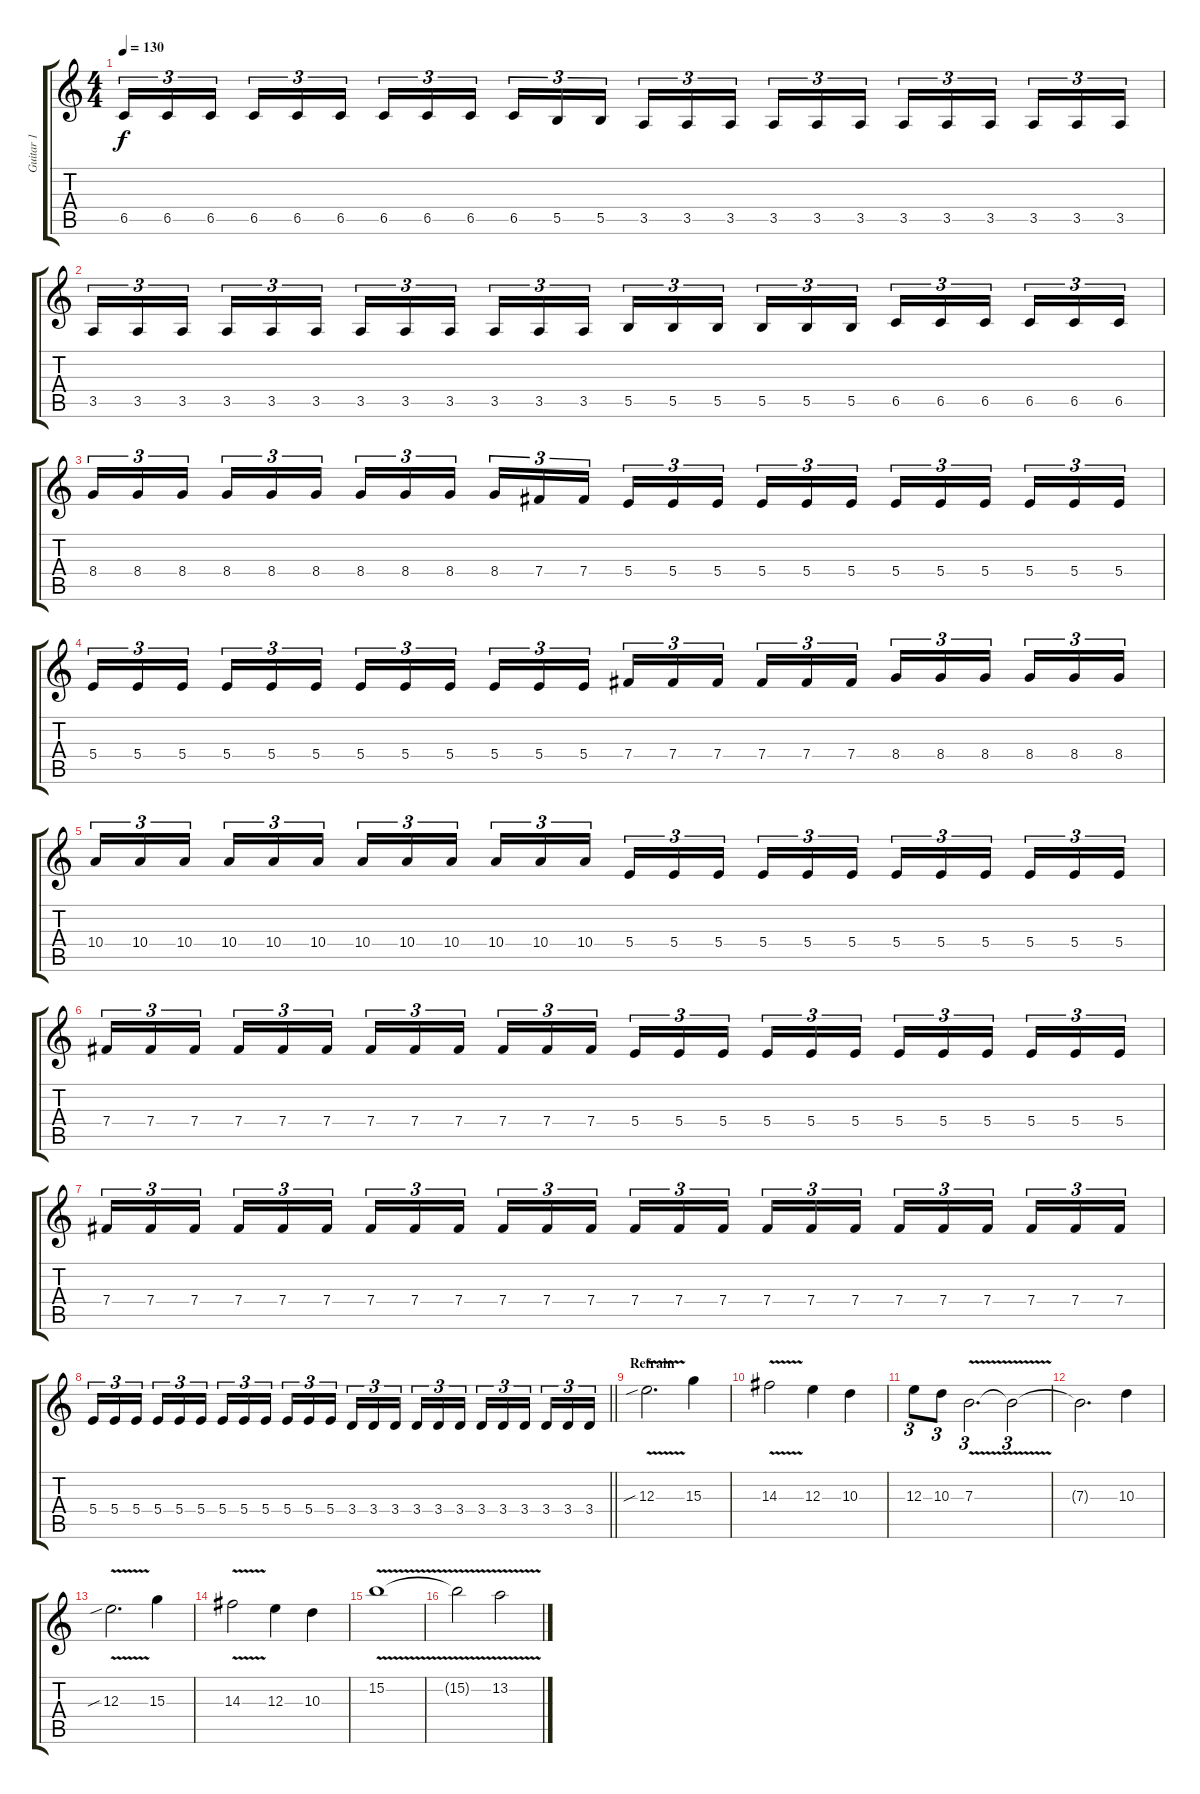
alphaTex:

\track ("Guitar 1" "Guitar 1") {instrument distortionguitar}
\staff {score tabs}
\tuning (Db4 Ab3 E3 B2 Gb2 B1) {hide}
\ts (4 4)
\tempo 130
\clef g2
\ks c
6.5.16{tu (3 2) dy f} 6.5.16{tu (3 2)} 6.5.16{tu (3 2) beam splitsecondary} 6.5.16{tu (3 2)} 6.5.16{tu (3 2)} 6.5.16{tu (3 2)} 6.5.16{tu (3 2)} 6.5.16{tu (3 2)} 6.5.16{tu (3 2) beam splitsecondary} 6.5.16{tu (3 2)} 5.5.16{tu (3 2)} 5.5.16{tu (3 2)} 3.5.16{tu (3 2)} 3.5.16{tu (3 2)} 3.5.16{tu (3 2) beam splitsecondary} 3.5.16{tu (3 2)} 3.5.16{tu (3 2)} 3.5.16{tu (3 2)} 3.5.16{tu (3 2)} 3.5.16{tu (3 2)} 3.5.16{tu (3 2) beam splitsecondary} 3.5.16{tu (3 2)} 3.5.16{tu (3 2)} 3.5.16{tu (3 2)} |
3.5.16{tu (3 2)} 3.5.16{tu (3 2)} 3.5.16{tu (3 2) beam splitsecondary} 3.5.16{tu (3 2)} 3.5.16{tu (3 2)} 3.5.16{tu (3 2)} 3.5.16{tu (3 2)} 3.5.16{tu (3 2)} 3.5.16{tu (3 2) beam splitsecondary} 3.5.16{tu (3 2)} 3.5.16{tu (3 2)} 3.5.16{tu (3 2)} 5.5.16{tu (3 2)} 5.5.16{tu (3 2)} 5.5.16{tu (3 2) beam splitsecondary} 5.5.16{tu (3 2)} 5.5.16{tu (3 2)} 5.5.16{tu (3 2)} 6.5.16{tu (3 2)} 6.5.16{tu (3 2)} 6.5.16{tu (3 2) beam splitsecondary} 6.5.16{tu (3 2)} 6.5.16{tu (3 2)} 6.5.16{tu (3 2)} |
8.4.16{tu (3 2)} 8.4.16{tu (3 2)} 8.4.16{tu (3 2) beam splitsecondary} 8.4.16{tu (3 2)} 8.4.16{tu (3 2)} 8.4.16{tu (3 2)} 8.4.16{tu (3 2)} 8.4.16{tu (3 2)} 8.4.16{tu (3 2) beam splitsecondary} 8.4.16{tu (3 2)} 7.4.16{tu (3 2)} 7.4.16{tu (3 2)} 5.4.16{tu (3 2)} 5.4.16{tu (3 2)} 5.4.16{tu (3 2) beam splitsecondary} 5.4.16{tu (3 2)} 5.4.16{tu (3 2)} 5.4.16{tu (3 2)} 5.4.16{tu (3 2)} 5.4.16{tu (3 2)} 5.4.16{tu (3 2) beam splitsecondary} 5.4.16{tu (3 2)} 5.4.16{tu (3 2)} 5.4.16{tu (3 2)} |
5.4.16{tu (3 2)} 5.4.16{tu (3 2)} 5.4.16{tu (3 2) beam splitsecondary} 5.4.16{tu (3 2)} 5.4.16{tu (3 2)} 5.4.16{tu (3 2)} 5.4.16{tu (3 2)} 5.4.16{tu (3 2)} 5.4.16{tu (3 2) beam splitsecondary} 5.4.16{tu (3 2)} 5.4.16{tu (3 2)} 5.4.16{tu (3 2)} 7.4.16{tu (3 2)} 7.4.16{tu (3 2)} 7.4.16{tu (3 2) beam splitsecondary} 7.4.16{tu (3 2)} 7.4.16{tu (3 2)} 7.4.16{tu (3 2)} 8.4.16{tu (3 2)} 8.4.16{tu (3 2)} 8.4.16{tu (3 2) beam splitsecondary} 8.4.16{tu (3 2)} 8.4.16{tu (3 2)} 8.4.16{tu (3 2)} |
10.4.16{tu (3 2)} 10.4.16{tu (3 2)} 10.4.16{tu (3 2) beam splitsecondary} 10.4.16{tu (3 2)} 10.4.16{tu (3 2)} 10.4.16{tu (3 2)} 10.4.16{tu (3 2)} 10.4.16{tu (3 2)} 10.4.16{tu (3 2) beam splitsecondary} 10.4.16{tu (3 2)} 10.4.16{tu (3 2)} 10.4.16{tu (3 2)} 5.4.16{tu (3 2)} 5.4.16{tu (3 2)} 5.4.16{tu (3 2) beam splitsecondary} 5.4.16{tu (3 2)} 5.4.16{tu (3 2)} 5.4.16{tu (3 2)} 5.4.16{tu (3 2)} 5.4.16{tu (3 2)} 5.4.16{tu (3 2) beam splitsecondary} 5.4.16{tu (3 2)} 5.4.16{tu (3 2)} 5.4.16{tu (3 2)} |
7.4.16{tu (3 2)} 7.4.16{tu (3 2)} 7.4.16{tu (3 2) beam splitsecondary} 7.4.16{tu (3 2)} 7.4.16{tu (3 2)} 7.4.16{tu (3 2)} 7.4.16{tu (3 2)} 7.4.16{tu (3 2)} 7.4.16{tu (3 2) beam splitsecondary} 7.4.16{tu (3 2)} 7.4.16{tu (3 2)} 7.4.16{tu (3 2)} 5.4.16{tu (3 2)} 5.4.16{tu (3 2)} 5.4.16{tu (3 2) beam splitsecondary} 5.4.16{tu (3 2)} 5.4.16{tu (3 2)} 5.4.16{tu (3 2)} 5.4.16{tu (3 2)} 5.4.16{tu (3 2)} 5.4.16{tu (3 2) beam splitsecondary} 5.4.16{tu (3 2)} 5.4.16{tu (3 2)} 5.4.16{tu (3 2)} |
7.4.16{tu (3 2)} 7.4.16{tu (3 2)} 7.4.16{tu (3 2) beam splitsecondary} 7.4.16{tu (3 2)} 7.4.16{tu (3 2)} 7.4.16{tu (3 2)} 7.4.16{tu (3 2)} 7.4.16{tu (3 2)} 7.4.16{tu (3 2) beam splitsecondary} 7.4.16{tu (3 2)} 7.4.16{tu (3 2)} 7.4.16{tu (3 2)} 7.4.16{tu (3 2)} 7.4.16{tu (3 2)} 7.4.16{tu (3 2) beam splitsecondary} 7.4.16{tu (3 2)} 7.4.16{tu (3 2)} 7.4.16{tu (3 2)} 7.4.16{tu (3 2)} 7.4.16{tu (3 2)} 7.4.16{tu (3 2) beam splitsecondary} 7.4.16{tu (3 2)} 7.4.16{tu (3 2)} 7.4.16{tu (3 2)} |
\barLineRight lightlight
5.4.16{tu (3 2)} 5.4.16{tu (3 2)} 5.4.16{tu (3 2) beam splitsecondary} 5.4.16{tu (3 2)} 5.4.16{tu (3 2)} 5.4.16{tu (3 2)} 5.4.16{tu (3 2)} 5.4.16{tu (3 2)} 5.4.16{tu (3 2) beam splitsecondary} 5.4.16{tu (3 2)} 5.4.16{tu (3 2)} 5.4.16{tu (3 2)} 3.4.16{tu (3 2)} 3.4.16{tu (3 2)} 3.4.16{tu (3 2) beam splitsecondary} 3.4.16{tu (3 2)} 3.4.16{tu (3 2)} 3.4.16{tu (3 2)} 3.4.16{tu (3 2)} 3.4.16{tu (3 2)} 3.4.16{tu (3 2) beam splitsecondary} 3.4.16{tu (3 2)} 3.4.16{tu (3 2)} 3.4.16{tu (3 2)} |
\section ("" "Refrain")
12.3{v sib}.2{d} 15.3.4 |
14.3{v}.2 12.3.4 10.3.4 |
12.3.8{tu (3 2)} 10.3.8{tu (3 2)} 7.3{v}.2{d tu (3 2)} 7.3{t}.2{tu (3 2)} |
7.3{t}.2{d} 10.3.4 |
12.3{v sib}.2{d} 15.3.4 |
14.3{v}.2 12.3.4 10.3.4 |
15.2{v}.1 |
15.2{t}.2 13.2{v}.2
